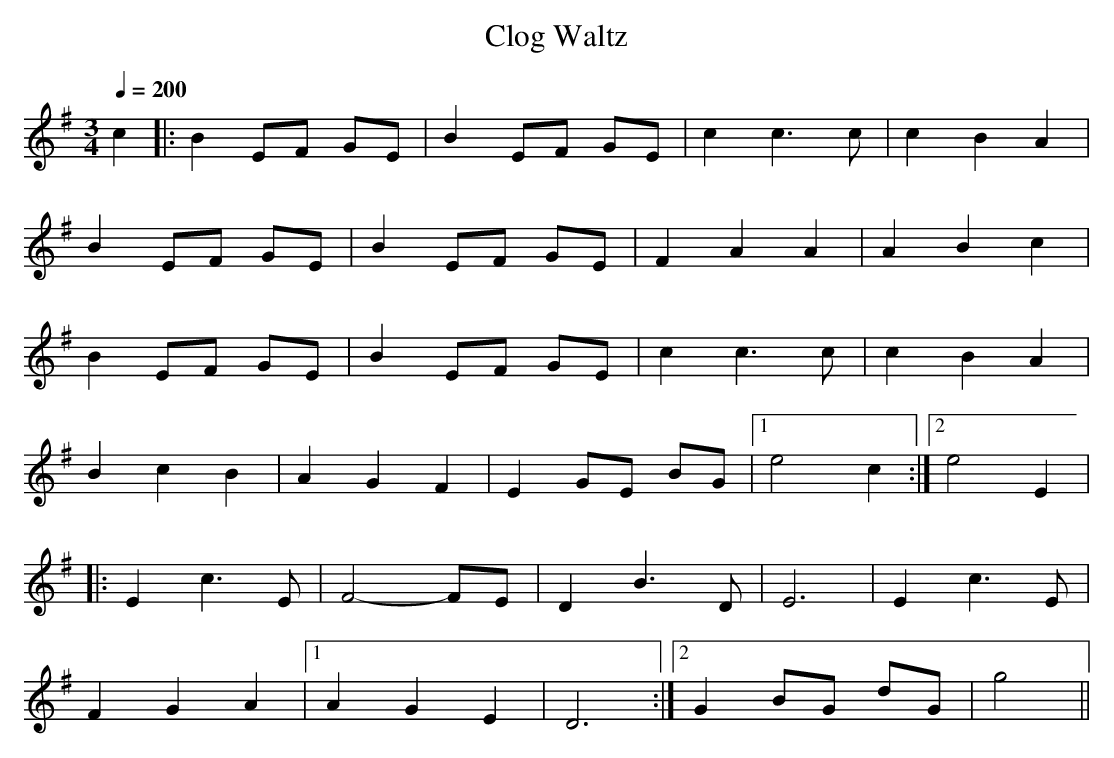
X:1
T:Clog Waltz
L:1/8
M:3/4
Q:1/4=200
K:G major
c2|:\
B2 EF GE| B2 EF GE| c2 c3 c| c2B2A2|
B2 EF GE| B2 EF GE| F2 A2 A2| A2B2c2|
B2 EF GE| B2 EF GE| c2 c3 c| c2B2A2|
B2c2B2| A2G2F2| E2 GE BG|1 e4 c2:|2 e4 E2|
|:E2c3E| F4-FE| D2B3D|E6| E2 c3E|
F2G2A2|1 A2G2E2| D6 :|2 G2 BG dG| g4 ||
